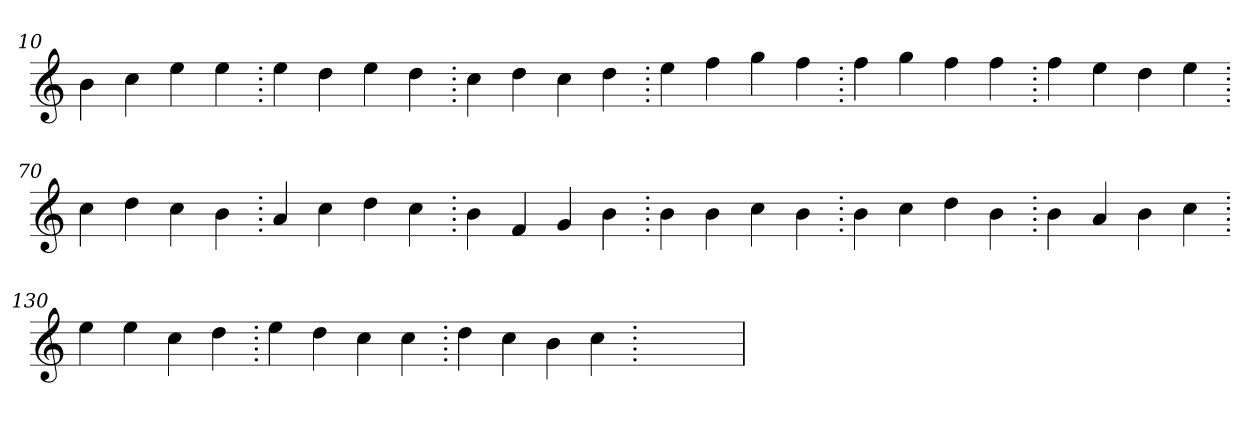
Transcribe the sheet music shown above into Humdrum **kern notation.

**kern
*part1
*staff1
*clefG2
=10.
4b
4cc
4ee
4ee
=20.
4ee
4dd
4ee
4dd
=30.
4cc
4dd
4cc
4dd
=40.
4ee
4ff
4gg
4ff
=50.
4ff
4gg
4ff
4ff
=60.
4ff
4ee
4dd
4ee
=70.
4cc
4dd
4cc
4b
=80.
4a
4cc
4dd
4cc
=90.
4b
4f
4g
4b
=100.
4b
4b
4cc
4b
=110.
4b
4cc
4dd
4b
=120.
4b
4a
4b
4cc
=130.
4ee
4ee
4cc
4dd
=140.
4ee
4dd
4cc
4cc
=150.
4dd
4cc
4b
4cc
=160.
1ryy
=
*-
